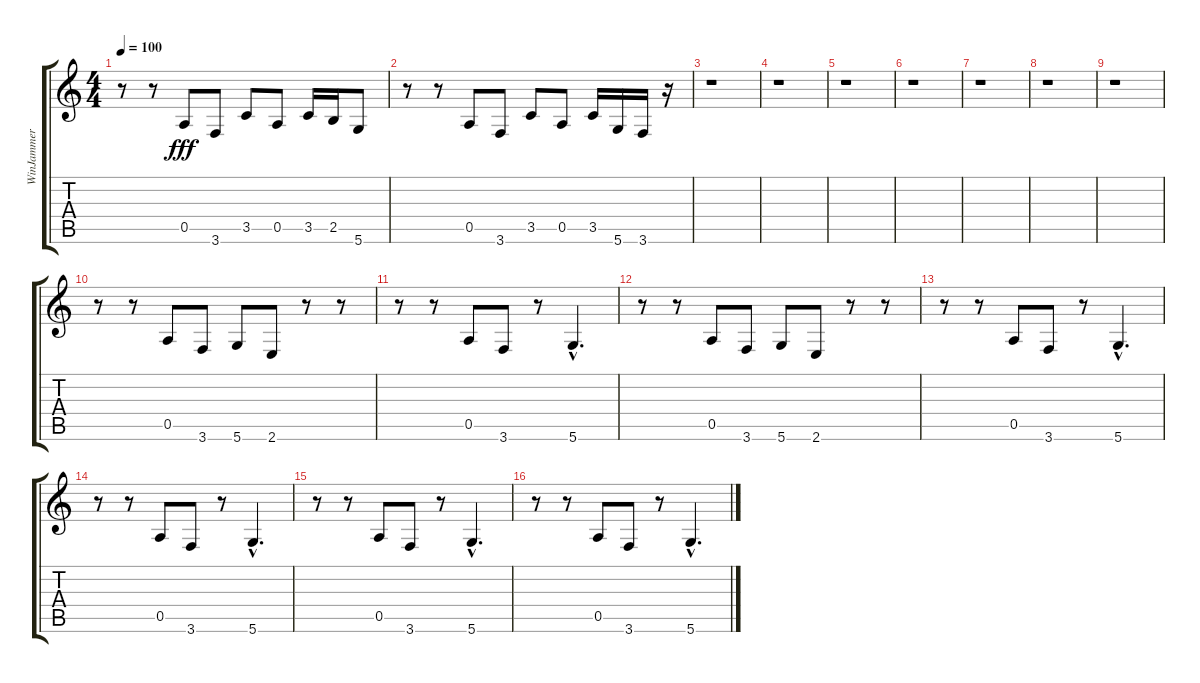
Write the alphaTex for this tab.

\track ("WinJammer Demo" "WinJammer ") {instrument electricbasspick}
\staff {score tabs}
\tuning (E4 B3 G3 D3 A2 D2) {hide}
\ts (4 4)
\tempo 100
\clef g2
\ks c
r.8{dy fff} r.8 0.5.8 3.6.8 3.5.8 0.5.8 3.5.16 2.5.16 5.6.8 |
r.8 r.8 0.5.8 3.6.8 3.5.8 0.5.8 3.5.16 5.6.16 3.6.16 r.16 |
r.1 |
r.1 |
r.1 |
r.1 |
r.1 |
r.1 |
r.1 |
r.8 r.8 0.5.8 3.6.8 5.6.8 2.6.8 r.8 r.8 |
r.8 r.8 0.5.8 3.6.8 r.8 5.6{hac}.4{d} |
r.8 r.8 0.5.8 3.6.8 5.6.8 2.6.8 r.8 r.8 |
r.8 r.8 0.5.8 3.6.8 r.8 5.6{hac}.4{d} |
r.8 r.8 0.5.8 3.6.8 r.8 5.6{hac}.4{d} |
r.8 r.8 0.5.8 3.6.8 r.8 5.6{hac}.4{d} |
r.8 r.8 0.5.8 3.6.8 r.8 5.6{hac}.4{d}
